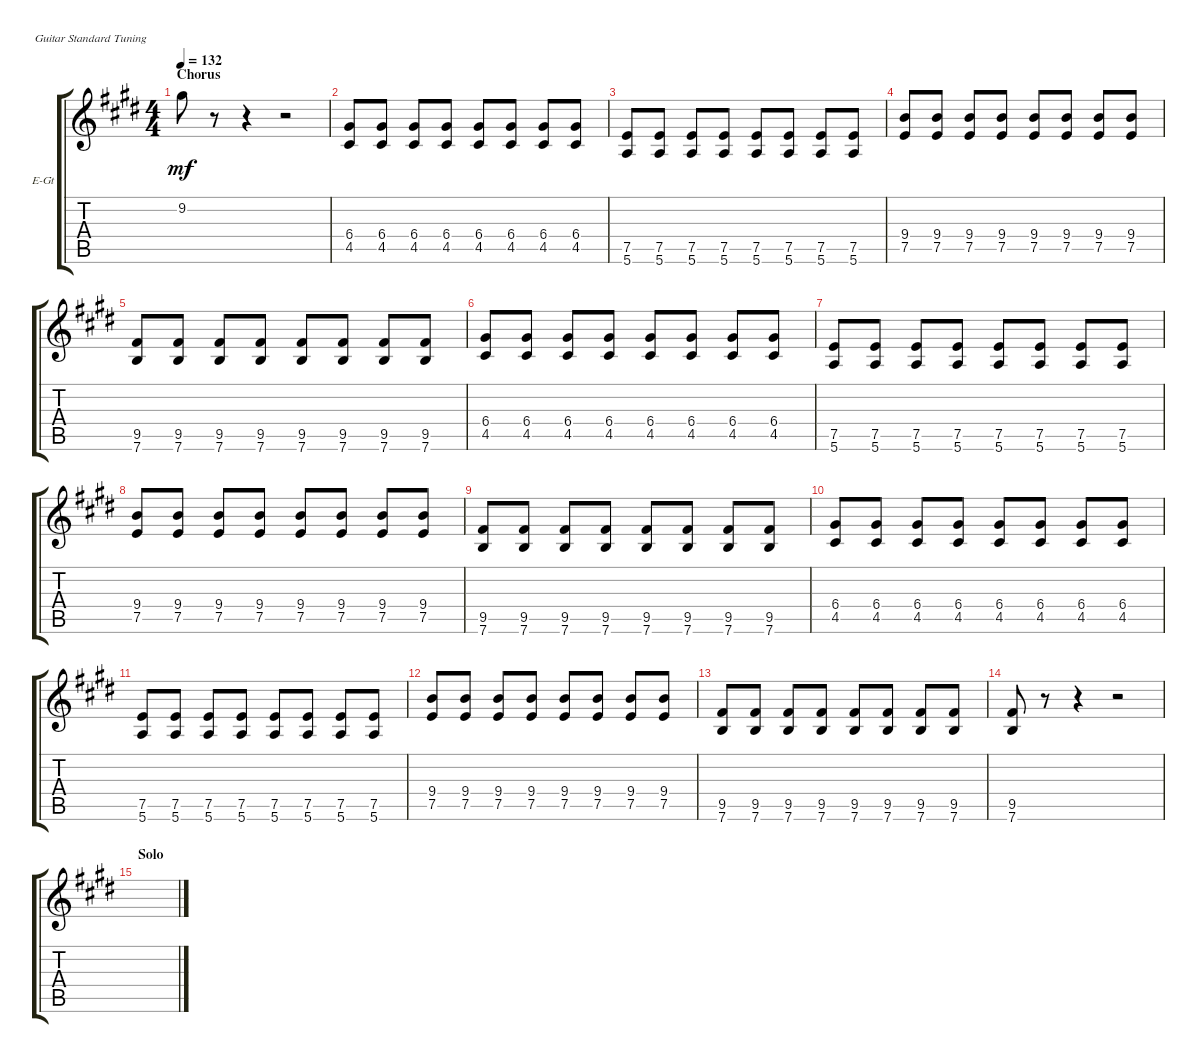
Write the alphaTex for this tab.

\defaultSystemsLayout 4
\bracketExtendMode groupsimilarinstruments
\firstSystemTrackNameOrientation horizontal
\otherSystemsTrackNameOrientation horizontal
\track ("guitar 3" "E-Gt") {instrument distortionguitar}
\staff {score tabs}
\tuning (E4 B3 G3 D3 A2 E2)
\ts (4 4)
\section ("" "Chorus")
\tempo 132
\clef g2
\ks c#minor
9.2.8{dy mf} r.8 r.4 r.2 |
(4.5 6.4).8 (4.5 6.4).8 (4.5 6.4).8 (4.5 6.4).8 (4.5 6.4).8 (4.5 6.4).8 (4.5 6.4).8 (4.5 6.4).8 |
(7.5 5.6).8 (7.5 5.6).8 (7.5 5.6).8 (7.5 5.6).8 (7.5 5.6).8 (7.5 5.6).8 (7.5 5.6).8 (7.5 5.6).8 |
(9.4 7.5).8 (9.4 7.5).8 (9.4 7.5).8 (9.4 7.5).8 (9.4 7.5).8 (9.4 7.5).8 (9.4 7.5).8 (9.4 7.5).8 |
(7.6 9.5).8 (7.6 9.5).8 (7.6 9.5).8 (7.6 9.5).8 (7.6 9.5).8 (7.6 9.5).8 (7.6 9.5).8 (7.6 9.5).8 |
(4.5 6.4).8 (4.5 6.4).8 (4.5 6.4).8 (4.5 6.4).8 (4.5 6.4).8 (4.5 6.4).8 (4.5 6.4).8 (4.5 6.4).8 |
(7.5 5.6).8 (7.5 5.6).8 (7.5 5.6).8 (7.5 5.6).8 (7.5 5.6).8 (7.5 5.6).8 (7.5 5.6).8 (7.5 5.6).8 |
(9.4 7.5).8 (9.4 7.5).8 (9.4 7.5).8 (9.4 7.5).8 (9.4 7.5).8 (9.4 7.5).8 (9.4 7.5).8 (9.4 7.5).8 |
(7.6 9.5).8 (7.6 9.5).8 (7.6 9.5).8 (7.6 9.5).8 (7.6 9.5).8 (7.6 9.5).8 (7.6 9.5).8 (7.6 9.5).8 |
(4.5 6.4).8 (4.5 6.4).8 (4.5 6.4).8 (4.5 6.4).8 (4.5 6.4).8 (4.5 6.4).8 (4.5 6.4).8 (4.5 6.4).8 |
(7.5 5.6).8 (7.5 5.6).8 (7.5 5.6).8 (7.5 5.6).8 (7.5 5.6).8 (7.5 5.6).8 (7.5 5.6).8 (7.5 5.6).8 |
(9.4 7.5).8 (9.4 7.5).8 (9.4 7.5).8 (9.4 7.5).8 (9.4 7.5).8 (9.4 7.5).8 (9.4 7.5).8 (9.4 7.5).8 |
(7.6 9.5).8 (7.6 9.5).8 (7.6 9.5).8 (7.6 9.5).8 (7.6 9.5).8 (7.6 9.5).8 (7.6 9.5).8 (7.6 9.5).8 |
(9.5 7.6).8 r.8 r.4 r.2 |
\section ("" "Solo")
